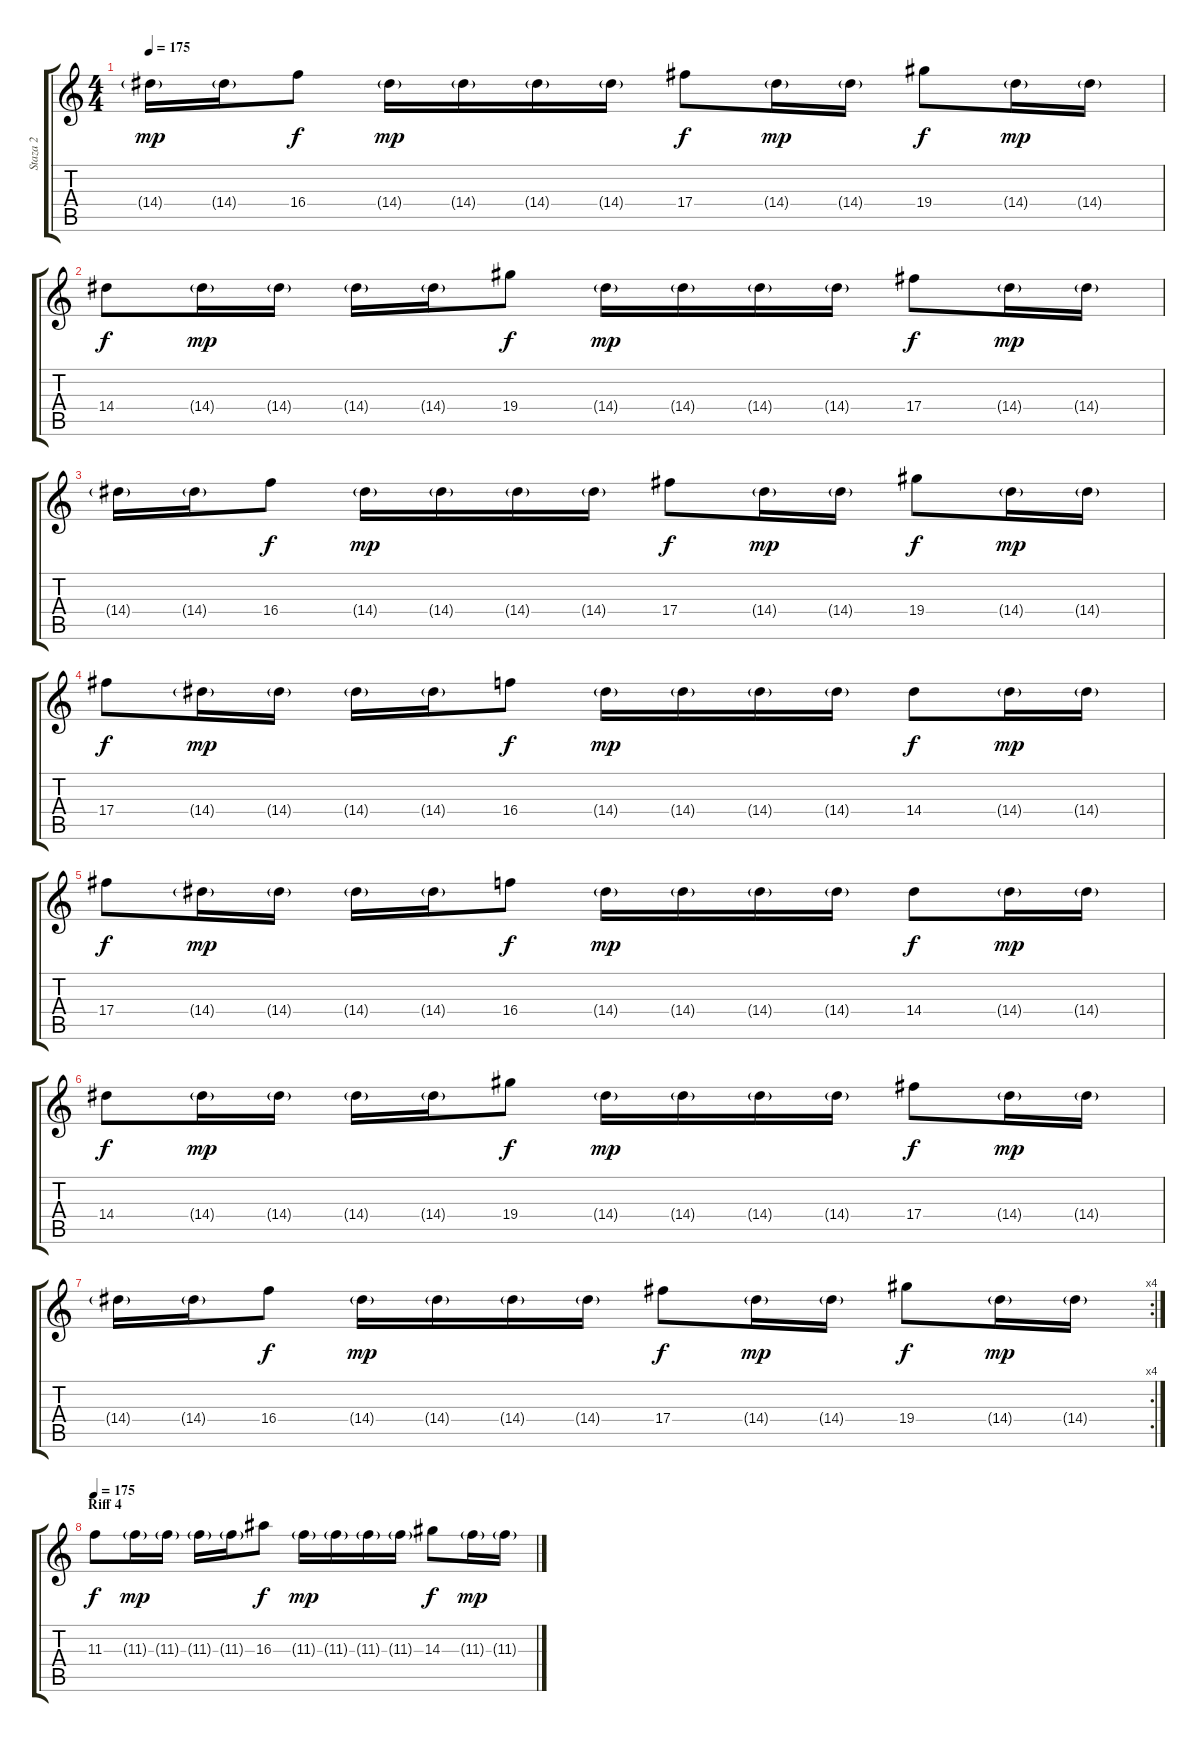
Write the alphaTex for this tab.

\track ("Staza 2" "Staza 2") {instrument distortionguitar}
\staff {score tabs}
\tuning (Eb4 Bb3 Gb3 Db3 Ab2 Eb2) {hide}
\ts (4 4)
\tempo 175
\clef g2
\ks c
14.4{g}.16{dy mp} 14.4{g}.16 16.4.8{dy f} 14.4{g}.16{dy mp} 14.4{g}.16 14.4{g}.16 14.4{g}.16 17.4.8{dy f} 14.4{g}.16{dy mp} 14.4{g}.16 19.4.8{dy f} 14.4{g}.16{dy mp} 14.4{g}.16 |
14.4.8{dy f} 14.4{g}.16{dy mp} 14.4{g}.16 14.4{g}.16 14.4{g}.16 19.4.8{dy f} 14.4{g}.16{dy mp} 14.4{g}.16 14.4{g}.16 14.4{g}.16 17.4.8{dy f} 14.4{g}.16{dy mp} 14.4{g}.16 |
14.4{g}.16 14.4{g}.16 16.4.8{dy f} 14.4{g}.16{dy mp} 14.4{g}.16 14.4{g}.16 14.4{g}.16 17.4.8{dy f} 14.4{g}.16{dy mp} 14.4{g}.16 19.4.8{dy f} 14.4{g}.16{dy mp} 14.4{g}.16 |
17.4.8{dy f} 14.4{g}.16{dy mp} 14.4{g}.16 14.4{g}.16 14.4{g}.16 16.4.8{dy f} 14.4{g}.16{dy mp} 14.4{g}.16 14.4{g}.16 14.4{g}.16 14.4.8{dy f} 14.4{g}.16{dy mp} 14.4{g}.16 |
17.4.8{dy f} 14.4{g}.16{dy mp} 14.4{g}.16 14.4{g}.16 14.4{g}.16 16.4.8{dy f} 14.4{g}.16{dy mp} 14.4{g}.16 14.4{g}.16 14.4{g}.16 14.4.8{dy f} 14.4{g}.16{dy mp} 14.4{g}.16 |
14.4.8{dy f} 14.4{g}.16{dy mp} 14.4{g}.16 14.4{g}.16 14.4{g}.16 19.4.8{dy f} 14.4{g}.16{dy mp} 14.4{g}.16 14.4{g}.16 14.4{g}.16 17.4.8{dy f} 14.4{g}.16{dy mp} 14.4{g}.16 |
\rc 4
14.4{g}.16 14.4{g}.16 16.4.8{dy f} 14.4{g}.16{dy mp} 14.4{g}.16 14.4{g}.16 14.4{g}.16 17.4.8{dy f} 14.4{g}.16{dy mp} 14.4{g}.16 19.4.8{dy f} 14.4{g}.16{dy mp} 14.4{g}.16 |
\section ("" "Riff 4")
\tempo 175
11.3.8{dy f} 11.3{g}.16{dy mp} 11.3{g}.16 11.3{g}.16 11.3{g}.16 16.3.8{dy f} 11.3{g}.16{dy mp} 11.3{g}.16 11.3{g}.16 11.3{g}.16 14.3.8{dy f} 11.3{g}.16{dy mp} 11.3{g}.16
